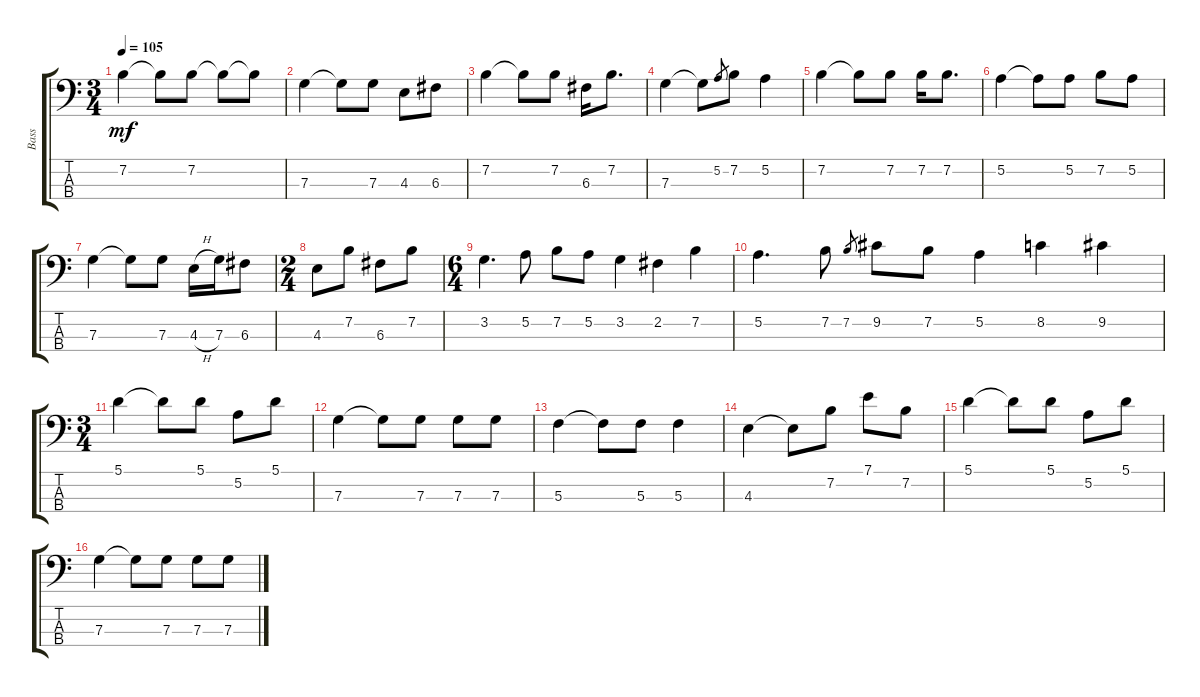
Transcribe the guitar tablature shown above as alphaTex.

\track ("Bass" "Bass") {instrument shamisen}
\staff {score tabs}
\tuning (A3 E3 C3 G3) {hide}
\ts (3 4)
\tempo 105
\clef f4
\ks c
7.2.4{dy mf} 7.2{t}.8 7.2.8 7.2{t}.8 7.2{t}.8 |
7.3.4 7.3{t}.8 7.3.8 4.3.8 6.3.8 |
7.2.4 7.2{t}.8 7.2.8 6.3.16 7.2.8{d} |
7.3.4 7.3{t}.8 5.2.8{gr} 7.2.8 5.2.4 |
7.2.4 7.2{t}.8 7.2.8 7.2.16 7.2.8{d} |
5.2.4 5.2{t}.8 5.2.8 7.2.8 5.2.8 |
7.3.4 7.3{t}.8 7.3.8 4.3{h}.16 7.3.16 6.3.8 |
\ts (2 4)
4.3.8 7.2.8 6.3.8 7.2.8 |
\ts (6 4)
3.2.4{d} 5.2.8 7.2.8 5.2.8 3.2.4 2.2.4 7.2.4 |
5.2.4{d} 7.2.8 7.2.8{gr} 9.2.8 7.2.8 5.2.4 8.2.4 9.2.4 |
\ts (3 4)
5.1.4 5.1{t}.8 5.1.8 5.2.8 5.1.8 |
7.3.4 7.3{t}.8 7.3.8 7.3.8 7.3.8 |
5.3.4 5.3{t}.8 5.3.8 5.3.4 |
4.3.4 4.3{t}.8 7.2.8 7.1.8 7.2.8 |
5.1.4 5.1{t}.8 5.1.8 5.2.8 5.1.8 |
7.3.4 7.3{t}.8 7.3.8 7.3.8 7.3.8
